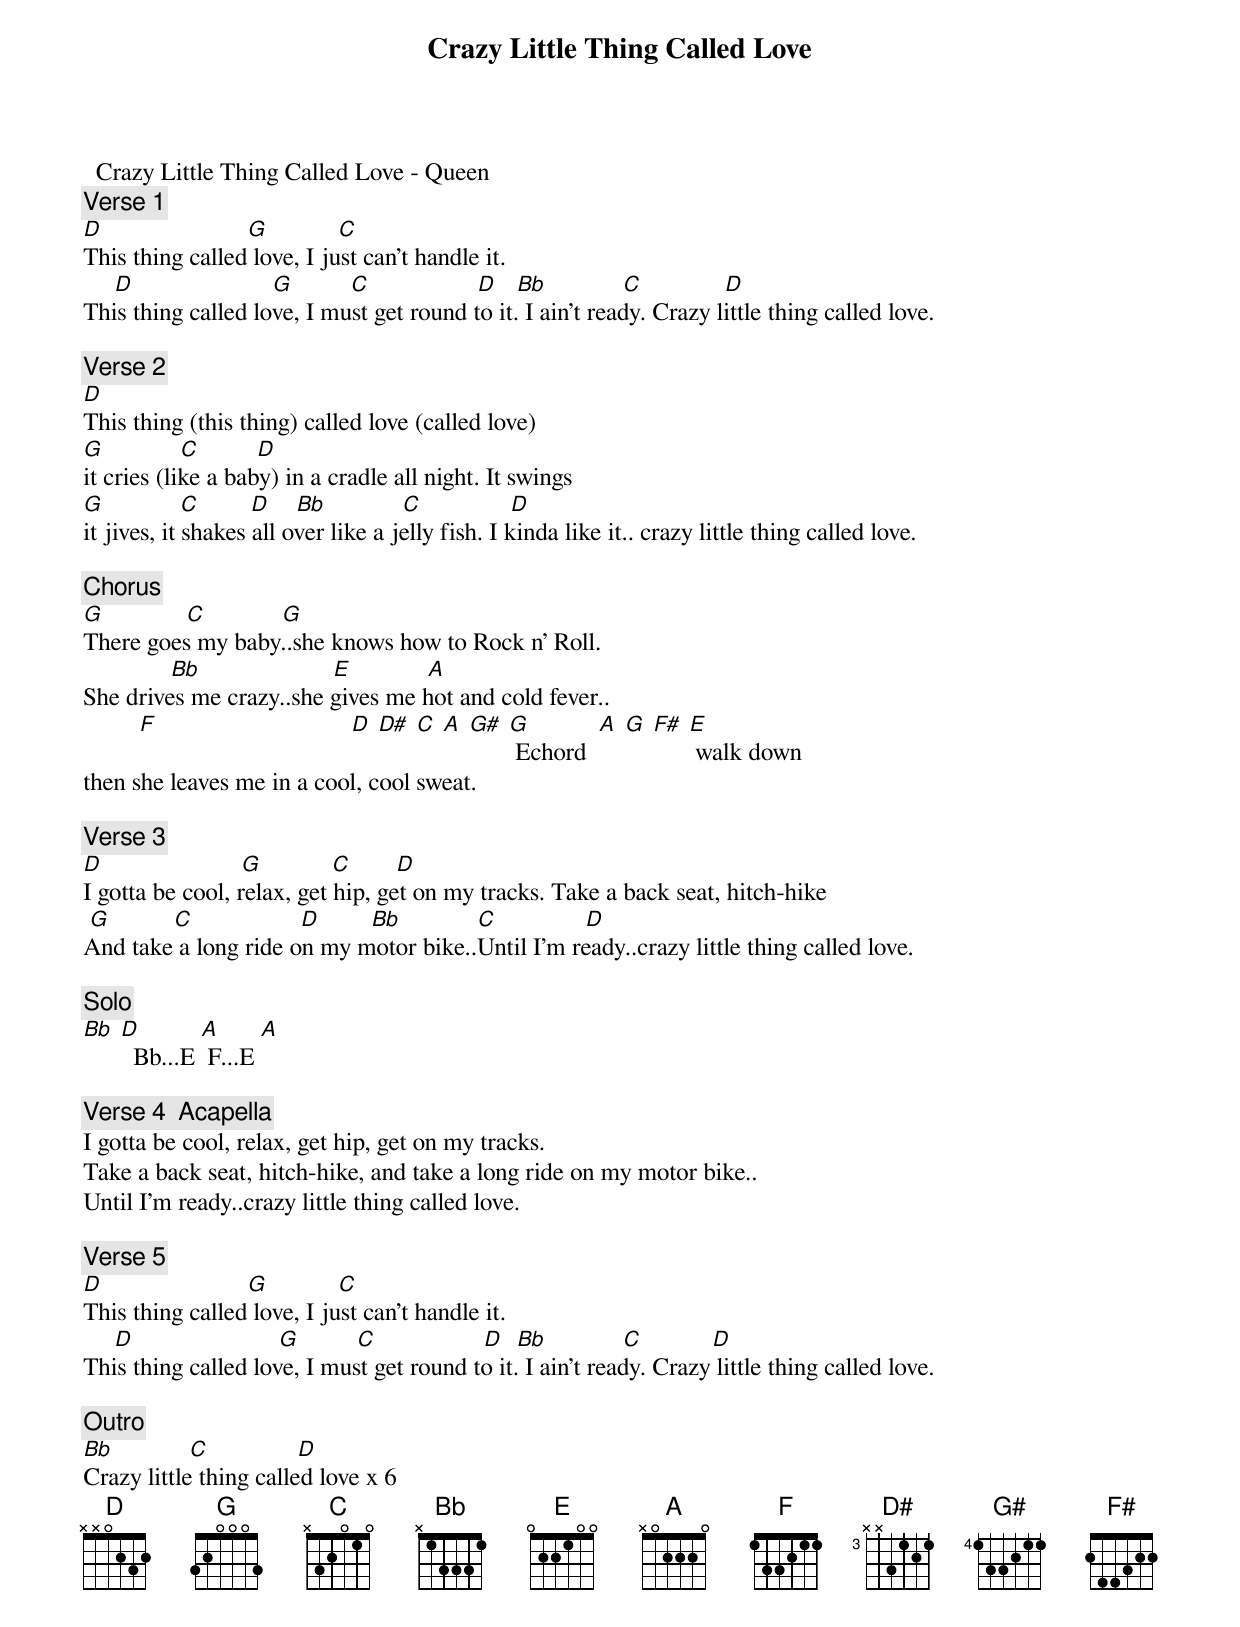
{title: Crazy Little Thing Called Love}
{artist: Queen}
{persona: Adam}
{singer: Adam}
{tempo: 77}
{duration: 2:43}
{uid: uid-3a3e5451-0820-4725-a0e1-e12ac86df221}
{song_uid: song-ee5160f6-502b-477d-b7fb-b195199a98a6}



  Crazy Little Thing Called Love - Queen
{comment: Verse 1}
[D]                    			[G]          	[C]
This thing called love, I just can't handle it.
     [D]                    		[G]        	[C]               		[D]			[Bb]           	[C]            	[D]
This thing called love, I must get round to it. I ain't ready. Crazy little thing called love.

{comment: Verse 2}
[D]
This thing (this thing) called love (called love)
[G]          		[C]	      		[D]
it cries (like a baby) in a cradle all night. It swings
[G]          		[C]	      	[D] 			[Bb]           	[C]            		[D]
it jives, it shakes all over like a jelly fish. I kinda like it.. crazy little thing called love.

{comment: Chorus}
[G]         				[C]            [G]
There goes my baby..she knows how to Rock n' Roll.
              [Bb]                  			[E]            [A]
She drives me crazy..she gives me hot and cold fever..
         [F]                               [D] [D#] [C]	[A] [G#] [G]	Echord 	[A] [G] [F#] [E] walk down
then she leaves me in a cool, cool sweat.

{comment: Verse 3}
[D]                    		[G]          	[C]		     [D]
I gotta be cool, relax, get hip, get on my tracks. Take a back seat, hitch-hike
	[G]        		[C]    			          [D]      		[Bb]           	[C]            		[D]
And take a long ride on my motor bike..Until I'm ready..crazy little thing called love.

{comment: Solo}
[Bb] [D] 	Bb...E [A] F...E [A]

{comment: Verse 4 	Acapella}
I gotta be cool, relax, get hip, get on my tracks.
Take a back seat, hitch-hike, and take a long ride on my motor bike..
Until I'm ready..crazy little thing called love.

{comment: Verse 5}
[D]                    			[G]          	[C]
This thing called love, I just can't handle it.
     [D]                    			[G]        	[C]               		[D]		[Bb]           	[C]           [D]
This thing called love, I must get round to it. I ain't ready. Crazy little thing called love.

{comment: Outro}
[Bb]           	[C]            		[D]
Crazy little thing called love x 6
